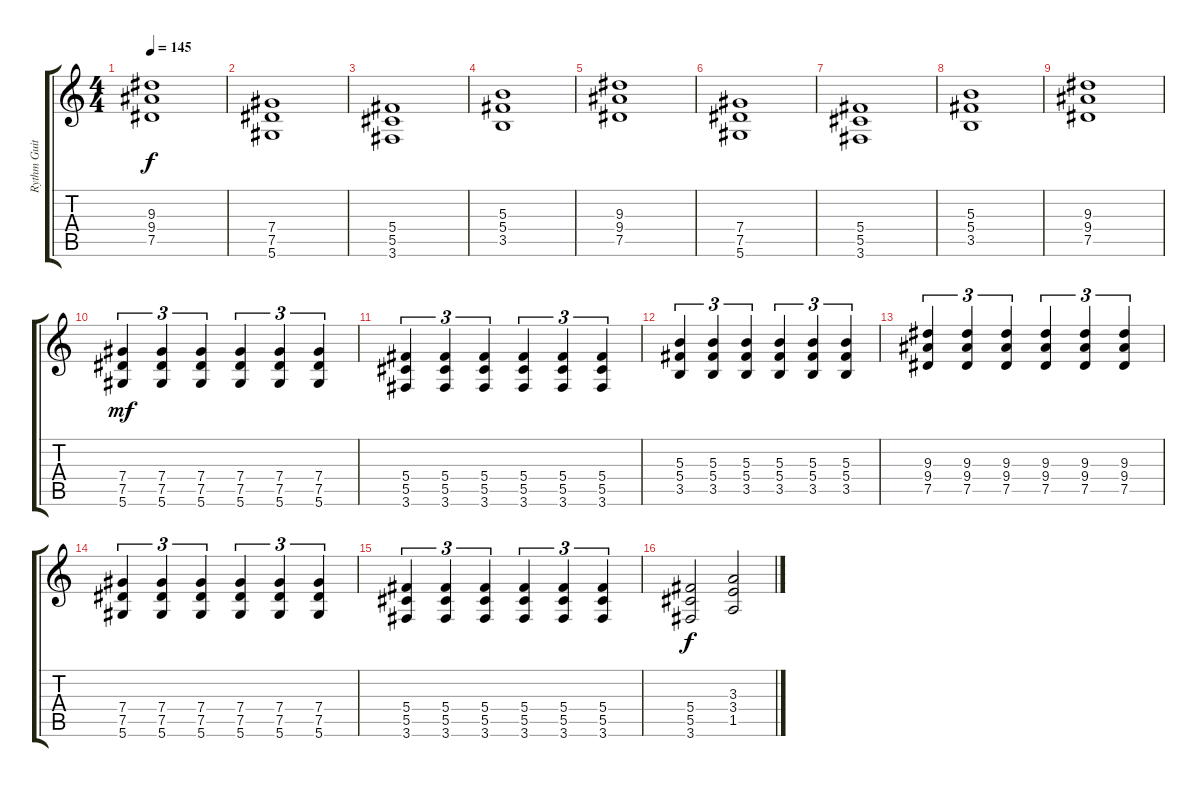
\track ("Rythm Guitar" "Rythm Guit") {instrument distortionguitar}
\staff {score tabs}
\tuning (Eb4 Bb3 Gb3 Db3 Ab2 Eb2) {hide}
\ts (4 4)
\tempo 145
\clef g2
\ks c
(9.3 9.4 7.5).1{dy f} |
(7.4 7.5 5.6).1 |
(5.4 5.5 3.6).1 |
(5.3 5.4 3.5).1 |
(9.3 9.4 7.5).1 |
(7.4 7.5 5.6).1 |
(5.4 5.5 3.6).1 |
(5.3 5.4 3.5).1 |
(9.3 9.4 7.5).1 |
(7.4 7.5 5.6).4{tu (3 2) dy mf} (7.4 7.5 5.6).4{tu (3 2)} (7.4 7.5 5.6).4{tu (3 2)} (7.4 7.5 5.6).4{tu (3 2)} (7.4 7.5 5.6).4{tu (3 2)} (7.4 7.5 5.6).4{tu (3 2)} |
(5.4 5.5 3.6).4{tu (3 2)} (5.4 5.5 3.6).4{tu (3 2)} (5.4 5.5 3.6).4{tu (3 2)} (5.4 5.5 3.6).4{tu (3 2)} (5.4 5.5 3.6).4{tu (3 2)} (5.4 5.5 3.6).4{tu (3 2)} |
(5.3 5.4 3.5).4{tu (3 2)} (5.3 5.4 3.5).4{tu (3 2)} (5.3 5.4 3.5).4{tu (3 2)} (5.3 5.4 3.5).4{tu (3 2)} (5.3 5.4 3.5).4{tu (3 2)} (5.3 5.4 3.5).4{tu (3 2)} |
(9.3 9.4 7.5).4{tu (3 2)} (9.3 9.4 7.5).4{tu (3 2)} (9.3 9.4 7.5).4{tu (3 2)} (9.3 9.4 7.5).4{tu (3 2)} (9.3 9.4 7.5).4{tu (3 2)} (9.3 9.4 7.5).4{tu (3 2)} |
(7.4 7.5 5.6).4{tu (3 2)} (7.4 7.5 5.6).4{tu (3 2)} (7.4 7.5 5.6).4{tu (3 2)} (7.4 7.5 5.6).4{tu (3 2)} (7.4 7.5 5.6).4{tu (3 2)} (7.4 7.5 5.6).4{tu (3 2)} |
(5.4 5.5 3.6).4{tu (3 2)} (5.4 5.5 3.6).4{tu (3 2)} (5.4 5.5 3.6).4{tu (3 2)} (5.4 5.5 3.6).4{tu (3 2)} (5.4 5.5 3.6).4{tu (3 2)} (5.4 5.5 3.6).4{tu (3 2)} |
(5.4 5.5 3.6).2{dy f} (3.3 3.4 1.5).2
